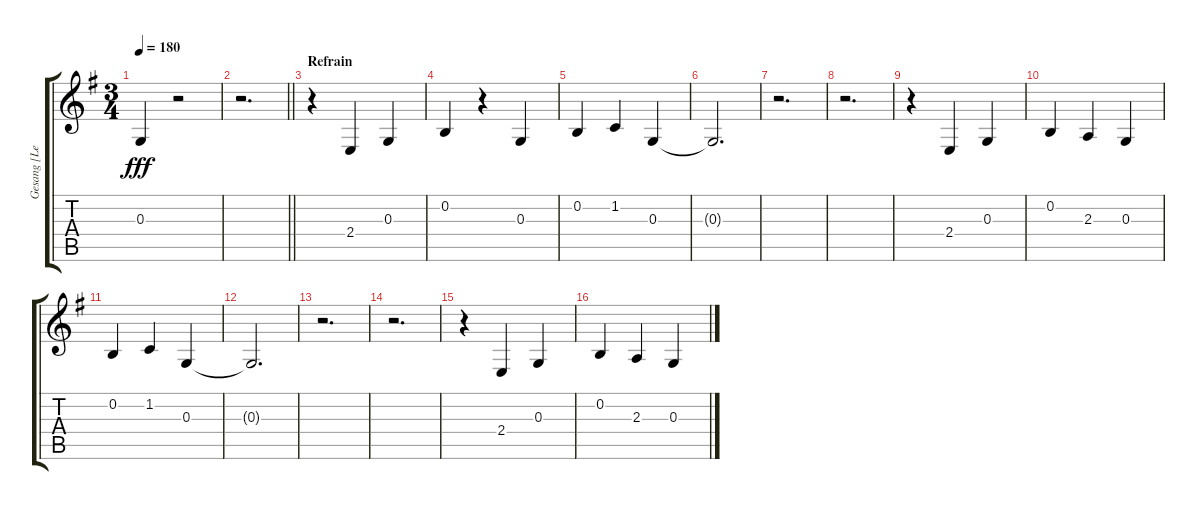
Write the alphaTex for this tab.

\track ("Gesang [Lead/Rod]" "Gesang [Le") {instrument bassoon}
\staff {score tabs}
\tuning (E4 B3 G3 D3 A2 E2) {hide}
\ts (3 4)
\tempo 180
\clef g2
\ks eminor
0.3{t}.4{dy fff} r.2 |
\barLineRight lightlight
r.2{d} |
\section ("" "Refrain")
r.4 2.4.4 0.3.4 |
0.2.4 r.4 0.3.4 |
0.2.4 1.2.4 0.3.4 |
0.3{t}.2{d} |
r.2{d} |
r.2{d} |
r.4 2.4.4 0.3.4 |
0.2.4 2.3.4 0.3.4 |
0.2.4 1.2.4 0.3.4 |
0.3{t}.2{d} |
r.2{d} |
r.2{d} |
r.4 2.4.4 0.3.4 |
0.2.4 2.3.4 0.3.4
